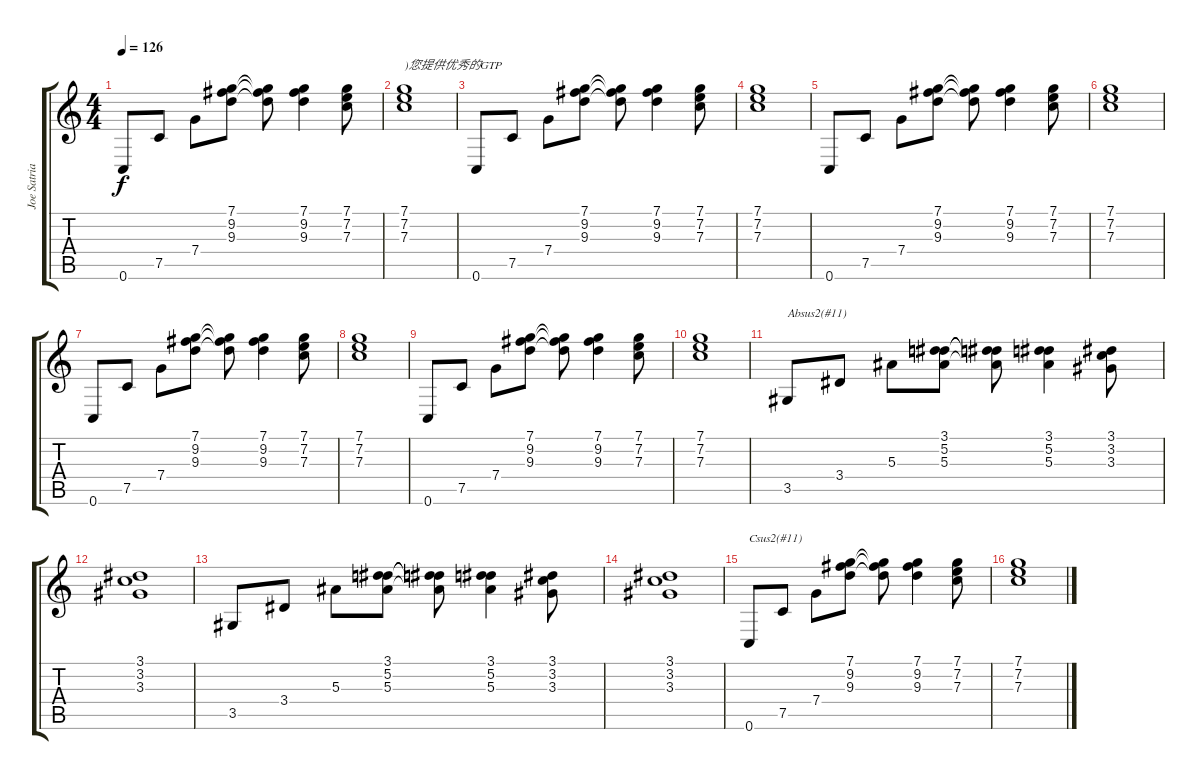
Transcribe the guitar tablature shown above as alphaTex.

\track ("Joe Satriani rythmique" "Joe Satria") {instrument acousticguitarnylon}
\staff {score tabs}
\tuning (C4 A3 F3 C3 F2 C2) {hide}
\ts (4 4)
\tempo 126
\clef g2
\ks c
0.6.8{dy f} 7.5.8 7.4.8 (7.1 9.2 9.3).8 (7.1{t} 9.2{t} 9.3{t}).8 (7.1 9.2 9.3).4 (7.1 7.2 7.3).8 |
(7.1 7.2 7.3).1{txt ")您提供优秀的GTP"} |
0.6.8 7.5.8 7.4.8 (7.1 9.2 9.3).8 (7.1{t} 9.2{t} 9.3{t}).8 (7.1 9.2 9.3).4 (7.1 7.2 7.3).8 |
(7.1 7.2 7.3).1 |
0.6.8 7.5.8 7.4.8 (7.1 9.2 9.3).8 (7.1{t} 9.2{t} 9.3{t}).8 (7.1 9.2 9.3).4 (7.1 7.2 7.3).8 |
(7.1 7.2 7.3).1 |
0.6.8 7.5.8 7.4.8 (7.1 9.2 9.3).8 (7.1{t} 9.2{t} 9.3{t}).8 (7.1 9.2 9.3).4 (7.1 7.2 7.3).8 |
(7.1 7.2 7.3).1 |
0.6.8 7.5.8 7.4.8 (7.1 9.2 9.3).8 (7.1{t} 9.2{t} 9.3{t}).8 (7.1 9.2 9.3).4 (7.1 7.2 7.3).8 |
(7.1 7.2 7.3).1 |
3.5.8{txt "Absus2(#11)"} 3.4.8 5.3.8 (3.1 5.2 5.3).8 (3.1{t} 5.2{t} 5.3{t}).8 (3.1 5.2 5.3).4 (3.1 3.2 3.3).8 |
(3.1 3.2 3.3).1 |
3.5.8 3.4.8 5.3.8 (3.1 5.2 5.3).8 (3.1{t} 5.2{t} 5.3{t}).8 (3.1 5.2 5.3).4 (3.1 3.2 3.3).8 |
(3.1 3.2 3.3).1 |
0.6.8{txt "Csus2(#11)"} 7.5.8 7.4.8 (7.1 9.2 9.3).8 (7.1{t} 9.2{t} 9.3{t}).8 (7.1 9.2 9.3).4 (7.1 7.2 7.3).8 |
(7.1 7.2 7.3).1
